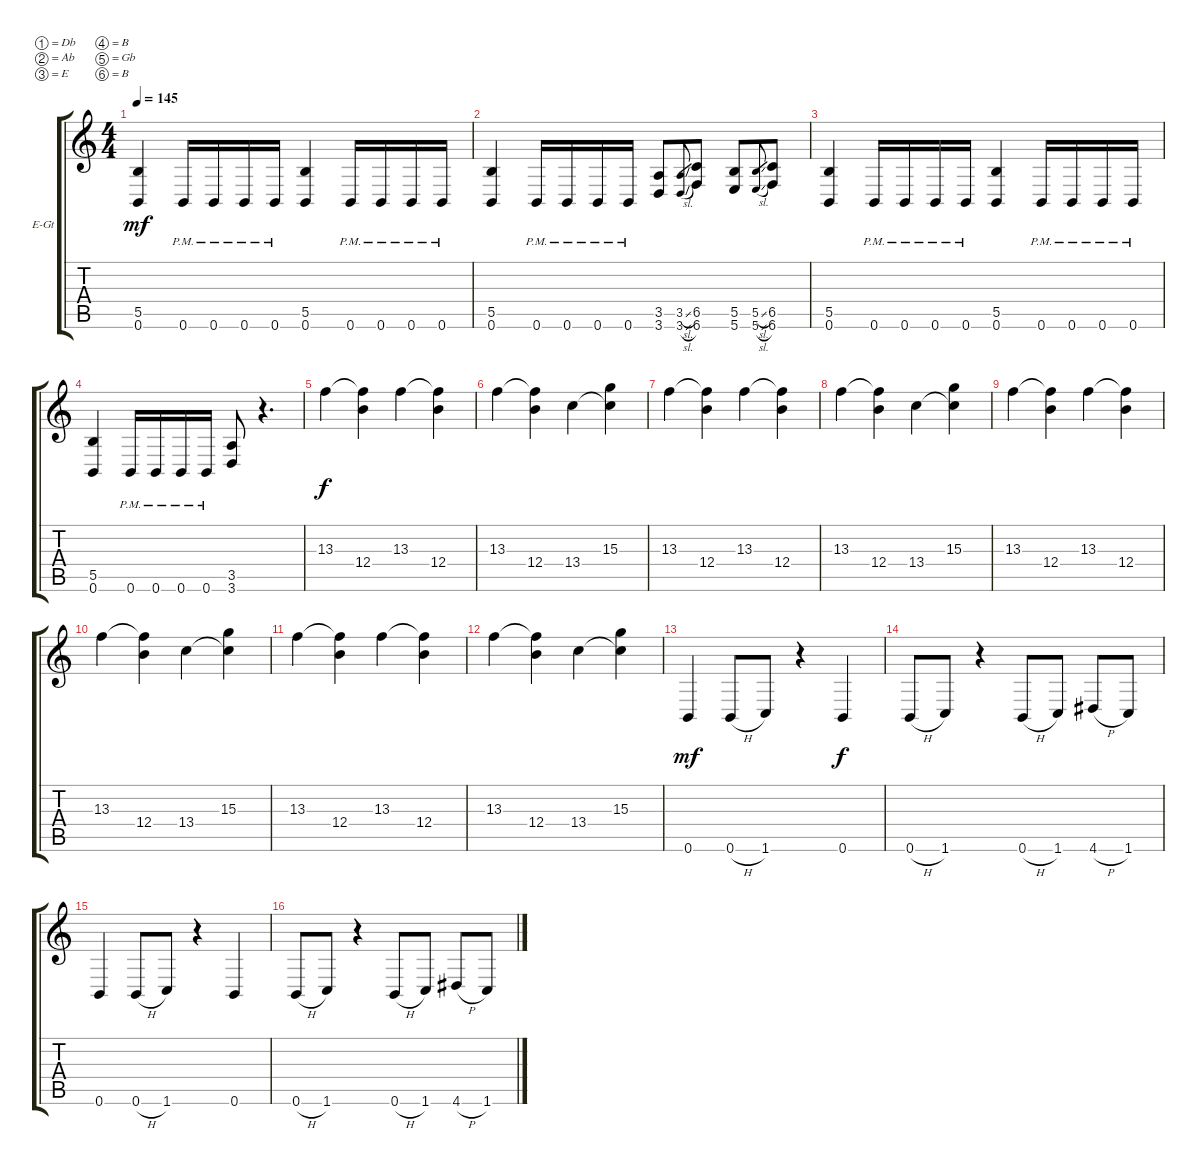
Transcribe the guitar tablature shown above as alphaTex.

\bracketExtendMode groupsimilarinstruments
\firstSystemTrackNameOrientation horizontal
\otherSystemsTrackNameOrientation horizontal
\track ("Logan Mader" "E-Gt") {instrument distortionguitar}
\staff {score tabs}
\tuning (Db4 Ab3 E3 B2 Gb2 B1)
\ts (4 4)
\tempo 145
\clef g2
\ks c
(5.5 0.6).4{dy mf} 0.6{pm}.16 0.6{pm}.16 0.6{pm}.16 0.6{pm}.16 (5.5 0.6).4 0.6{pm}.16 0.6{pm}.16 0.6{pm}.16 0.6{pm}.16 |
(5.5 0.6).4 0.6{pm}.16 0.6{pm}.16 0.6{pm}.16 0.6{pm}.16 (3.5 3.6).8 (3.5{sl} 3.6{sl}).8{gr} (6.5 6.6).8 (5.5 5.6).8 (5.5{sl} 5.6{sl}).8{gr} (6.5 6.6).8 |
(5.5 0.6).4 0.6{pm}.16 0.6{pm}.16 0.6{pm}.16 0.6{pm}.16 (5.5 0.6).4 0.6{pm}.16 0.6{pm}.16 0.6{pm}.16 0.6{pm}.16 |
(5.5 0.6).4 0.6{pm}.16 0.6{pm}.16 0.6{pm}.16 0.6{pm}.16 (3.5 3.6).8 r.4{d} |
13.3.4{dy f} (12.4 13.3{t}).4 13.3.4 (12.4 13.3{t}).4 |
13.3.4 (12.4 13.3{t}).4 13.4.4 (15.3 13.4{t}).4 |
13.3.4 (12.4 13.3{t}).4 13.3.4 (12.4 13.3{t}).4 |
13.3.4 (12.4 13.3{t}).4 13.4.4 (15.3 13.4{t}).4 |
13.3.4 (12.4 13.3{t}).4 13.3.4 (12.4 13.3{t}).4 |
13.3.4 (12.4 13.3{t}).4 13.4.4 (15.3 13.4{t}).4 |
13.3.4 (12.4 13.3{t}).4 13.3.4 (12.4 13.3{t}).4 |
13.3.4 (12.4 13.3{t}).4 13.4.4 (15.3 13.4{t}).4 |
0.6.4{dy mf} 0.6{h}.8 1.6.8 r.4 0.6.4{dy f} |
0.6{h}.8 1.6.8 r.4 0.6{h}.8 1.6.8 4.6{h}.8 1.6.8 |
0.6.4 0.6{h}.8 1.6.8 r.4 0.6.4 |
0.6{h}.8 1.6.8 r.4 0.6{h}.8 1.6.8 4.6{h}.8 1.6.8
